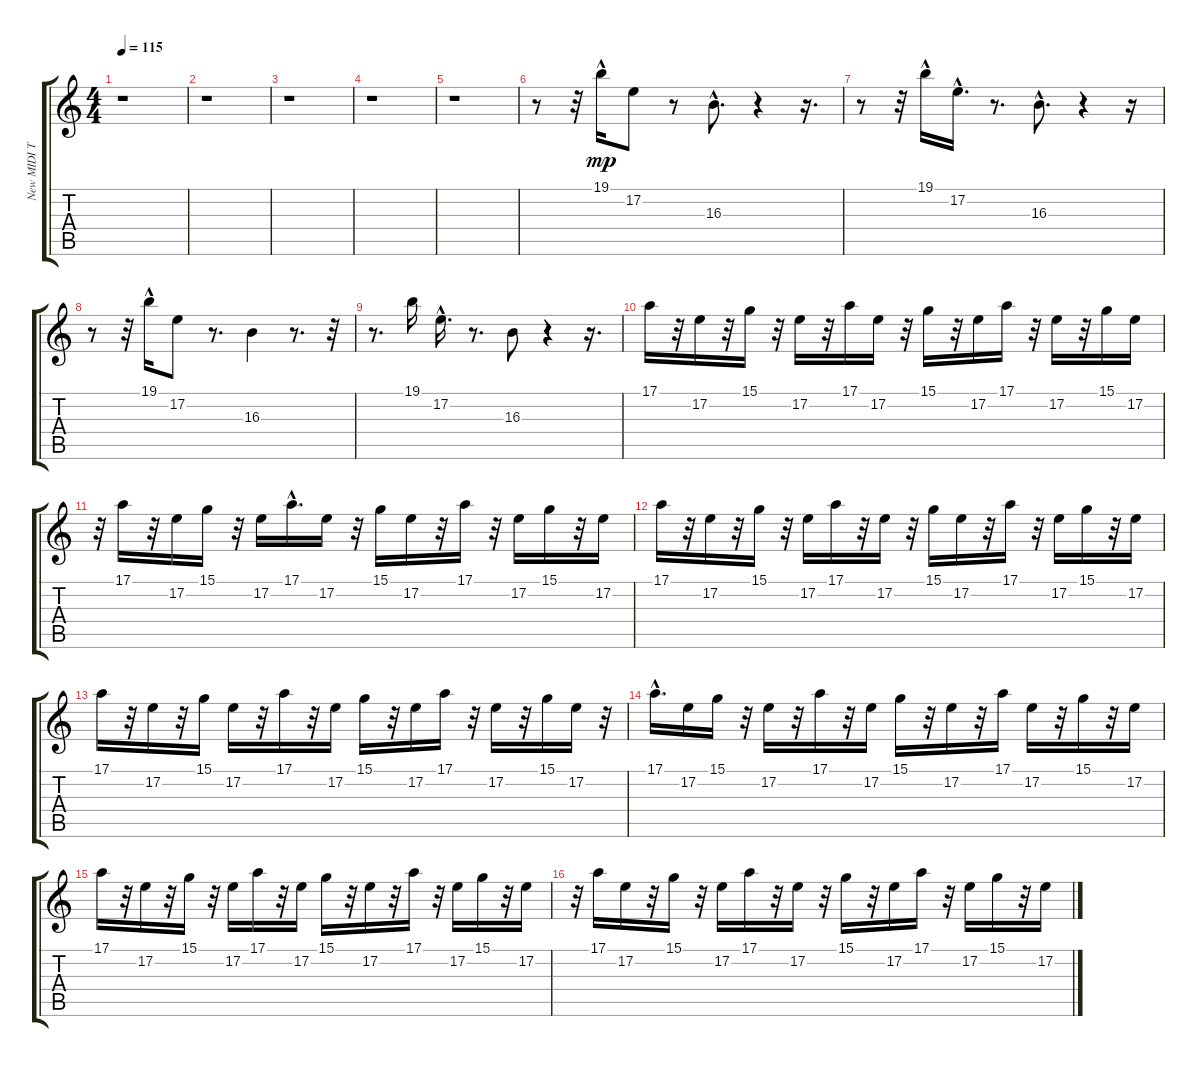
\track ("New MIDI Track" "New MIDI T") {instrument tubularbells}
\staff {score tabs}
\tuning (E4 B3 G3 D3 A2 E2) {hide}
\ts (4 4)
\tempo 115
\clef g2
\ks c
r.1{dy mp} |
r.1 |
r.1 |
r.1 |
r.1 |
r.8 r.32 19.1{hac}.16 17.2.8 r.8 16.3{hac}.8{d} r.4 r.16{d} |
r.8 r.32 19.1{hac}.16 17.2{hac}.16{d} r.8{d} 16.3{hac}.8{d} r.4 r.16 |
r.8 r.32 19.1{hac}.16 17.2.8 r.8{d} 16.3.4 r.8{d} r.32 |
r.8{d} 19.1.16 17.2{hac}.16{d} r.8{d} 16.3.8 r.4 r.16{d} |
17.1.16 r.32 17.2.16 r.32 15.1.16 r.32 17.2.16 r.32 17.1.16 17.2.16 r.32 15.1.16 r.32 17.2.16 17.1.16 r.32 17.2.16 r.32 15.1.16 17.2.16 |
r.32 17.1.16 r.32 17.2.16 15.1.16 r.32 17.2.16 17.1{hac}.16{d} 17.2.16 r.32 15.1.16 17.2.16 r.32 17.1.16 r.32 17.2.16 15.1.16 r.32 17.2.16 |
17.1.16 r.32 17.2.16 r.32 15.1.16 r.32 17.2.16 17.1.16 r.32 17.2.16 r.32 15.1.16 17.2.16 r.32 17.1.16 r.32 17.2.16 15.1.16 r.32 17.2.16 |
17.1.16 r.32 17.2.16 r.32 15.1.16 17.2.16 r.32 17.1.16 r.32 17.2.16 15.1.16 r.32 17.2.16 17.1.16 r.32 17.2.16 r.32 15.1.16 17.2.16 r.32 |
17.1{hac}.16{d} 17.2.16 15.1.16 r.32 17.2.16 r.32 17.1.16 r.32 17.2.16 15.1.16 r.32 17.2.16 r.32 17.1.16 17.2.16 r.32 15.1.16 r.32 17.2.16 |
17.1.16 r.32 17.2.16 r.32 15.1.16 r.32 17.2.16 17.1.16 r.32 17.2.16 15.1.16 r.32 17.2.16 r.32 17.1.16 r.32 17.2.16 15.1.16 r.32 17.2.16 |
r.32 17.1.16 17.2.16 r.32 15.1.16 r.32 17.2.16 17.1.16 r.32 17.2.16 r.32 15.1.16 r.32 17.2.16 17.1.16 r.32 17.2.16 15.1.16 r.32 17.2.16
